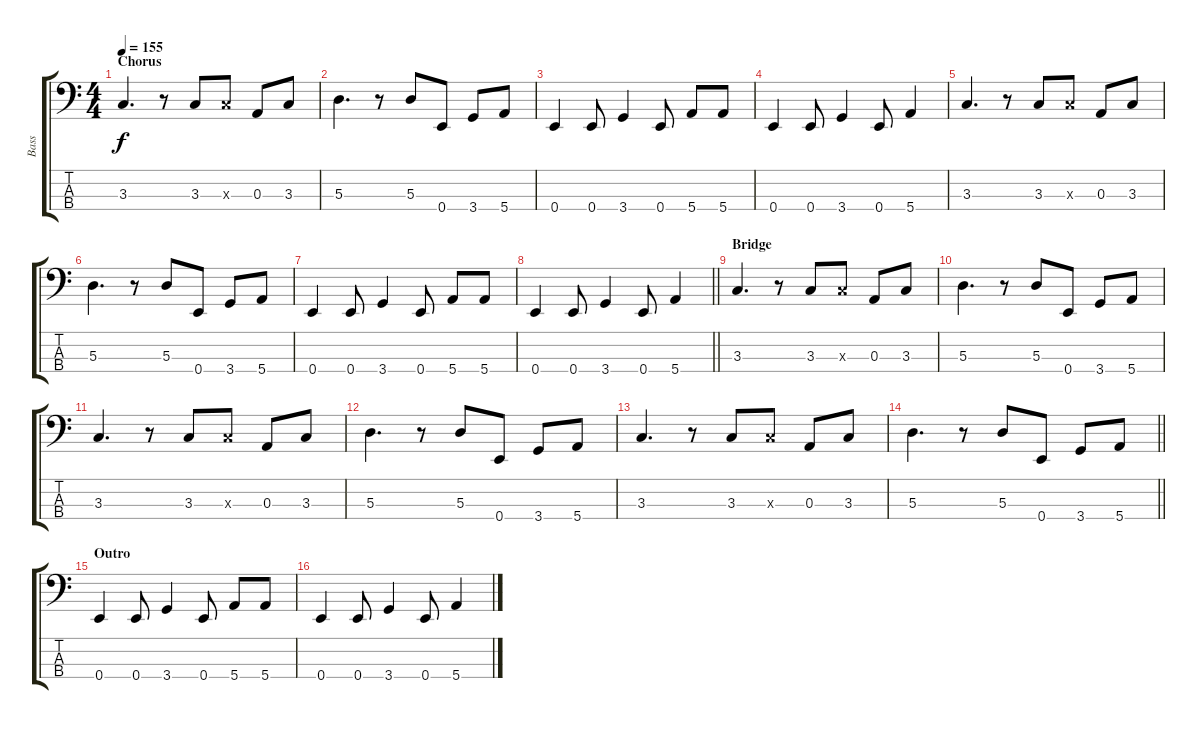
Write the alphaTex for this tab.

\track ("Bass" "Bass") {instrument electricbassfinger}
\staff {score tabs}
\tuning (G2 D2 A1 E1) {hide}
\ts (4 4)
\section ("" "Chorus")
\tempo 155
\clef f4
\ks c
3.3.4{d dy f} r.8 3.3.8 3.3{x}.8 0.3.8 3.3.8 |
5.3.4{d} r.8 5.3.8 0.4.8 3.4.8 5.4.8 |
0.4.4 0.4.8 3.4.4 0.4.8 5.4.8 5.4.8 |
0.4.4 0.4.8 3.4.4 0.4.8 5.4.4 |
3.3.4{d} r.8 3.3.8 3.3{x}.8 0.3.8 3.3.8 |
5.3.4{d} r.8 5.3.8 0.4.8 3.4.8 5.4.8 |
0.4.4 0.4.8 3.4.4 0.4.8 5.4.8 5.4.8 |
\barLineRight lightlight
0.4.4 0.4.8 3.4.4 0.4.8 5.4.4 |
\section ("" "Bridge")
3.3.4{d} r.8 3.3.8 3.3{x}.8 0.3.8 3.3.8 |
5.3.4{d} r.8 5.3.8 0.4.8 3.4.8 5.4.8 |
3.3.4{d} r.8 3.3.8 3.3{x}.8 0.3.8 3.3.8 |
5.3.4{d} r.8 5.3.8 0.4.8 3.4.8 5.4.8 |
3.3.4{d} r.8 3.3.8 3.3{x}.8 0.3.8 3.3.8 |
\barLineRight lightlight
5.3.4{d} r.8 5.3.8 0.4.8 3.4.8 5.4.8 |
\section ("" "Outro")
0.4.4 0.4.8 3.4.4 0.4.8 5.4.8 5.4.8 |
0.4.4 0.4.8 3.4.4 0.4.8 5.4.4
